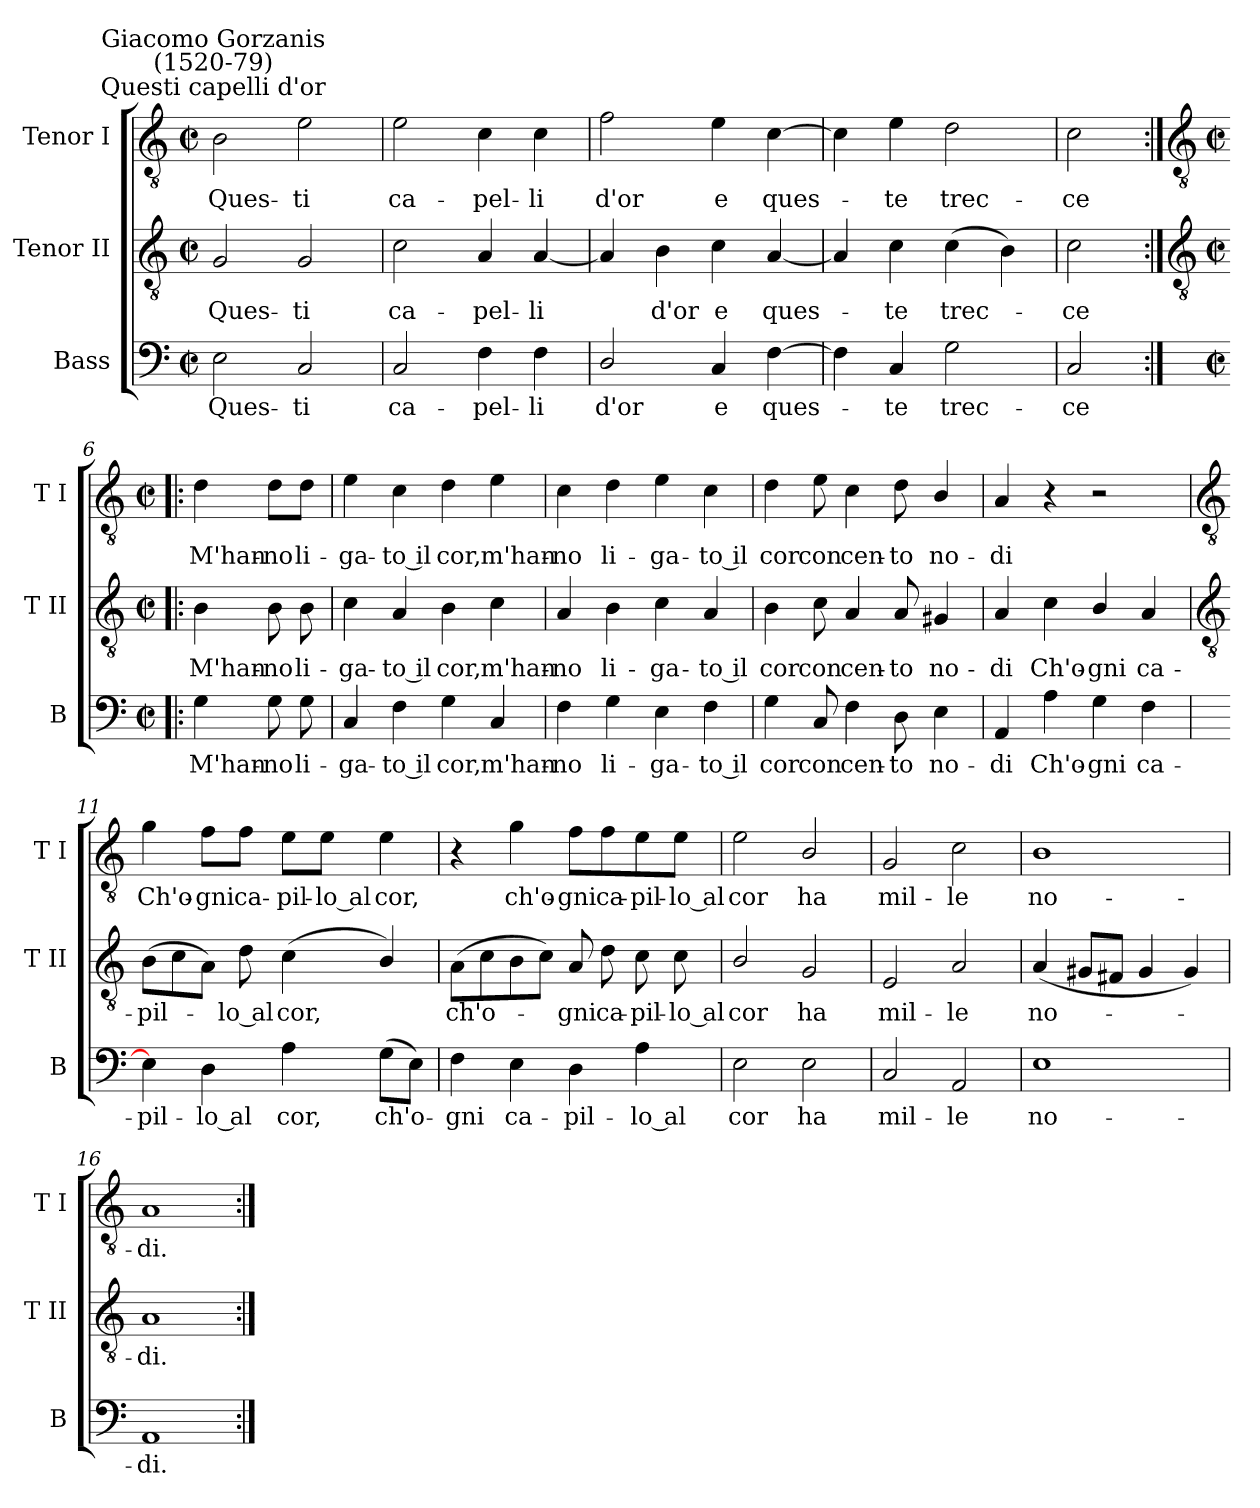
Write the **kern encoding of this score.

**kern	**text	**kern	**text	**kern	**text
*part3	*part3	*part2	*part2	*part1	*part1
*staff3	*staff3	*staff2	*staff2	*staff1	*staff1
*I"Bass	*	*I"Tenor II	*	*I"Tenor I	*
*I'B	*	*I'T II	*	*I'T I	*
*clefF4	*	*clefGv2	*	*clefGv2	*
*k[]	*	*k[]	*	*k[]	*
*C:	*	*C:	*	*C:	*
*M2/2	*	*M2/2	*	*M2/2	*
*met(c|)	*	*met(c|)	*	*met(c|)	*
=1	=1	=1	=1	=1	=1
!	!	!	!	!LO:TX:a:cj:t=Questi capelli d'or	!
!	!	!	!	!LO:TX:a:cj:t=Giacomo Gorzanis\n(1520-79)	!
!	!LO:LY:b	!	!LO:LY:b	!	!LO:LY:b
2E	Ques-	2G	Ques-	2B	Ques-
!	!LO:LY:b	!	!LO:LY:b	!	!LO:LY:b
2C	-ti	2G	-ti	2e	-ti
=2	=2	=2	=2	=2	=2
!	!LO:LY:b	!	!LO:LY:b	!	!LO:LY:b
2C	ca-	2c	ca-	2e	ca-
!	!LO:LY:b	!	!LO:LY:b	!	!LO:LY:b
4F	-pel-	4A	-pel-	4c	-pel-
!	!LO:LY:b	!	!LO:LY:b	!	!LO:LY:b
4F	-li	[4A	-li	4c	-li
=3	=3	=3	=3	=3	=3
!	!LO:LY:b	!	!	!	!LO:LY:b
2D/	d'or	4A]	.	2f	d'or
!	!	!	!LO:LY:b	!	!
.	.	4B	d'or	.	.
!	!LO:LY:b	!	!LO:LY:b	!	!LO:LY:b
4C	e	4c	e	4e	e
!	!LO:LY:b	!	!LO:LY:b	!	!LO:LY:b
[4F	ques-	[4A	ques-	[4c	ques-
=4	=4	=4	=4	=4	=4
4F]	.	4A]	.	4c]	.
!	!LO:LY:b	!	!LO:LY:b	!	!LO:LY:b
4C	te	4c	te	4e	te
!	!LO:LY:b	!	!LO:LY:b	!	!LO:LY:b
2G	trec-	(>4c	trec-	2d	trec-
.	.	4B)	.	.	.
=5	=5	=5	=5	=5	=5
!	!LO:LY:b	!	!LO:LY:b	!	!LO:LY:b
2C	-ce	2c	ce	2c	-ce
!!LO:LB:g=z
=6:|!|:	=6:|!|:	=6:|!|:	=6:|!|:	=6:|!|:	=6:|!|:
*	*	*clefGv2	*	*clefGv2	*
*M2/2	*	*M2/2	*	*M2/2	*
*met(c|)	*	*met(c|)	*	*met(c|)	*
!	!LO:LY:b	!	!LO:LY:b	!	!LO:LY:b
4G	M'han-	4B	M'han-	4d	M'han-
!	!LO:LY:b	!	!LO:LY:b	!	!LO:LY:b
8G	-no	8B	-no	8d\L	-no
!	!LO:LY:b	!	!LO:LY:b	!	!LO:LY:b
8G	li-	8B	li-	8d\J	li-
=7	=7	=7	=7	=7	=7
!	!LO:LY:b	!	!LO:LY:b	!	!LO:LY:b
4C	-ga-	4c	-ga-	4e	-ga-
!	!LO:LY:b	!	!LO:LY:b	!	!LO:LY:b
4F	-to il	4A	-to il	4c	-to il
!	!LO:LY:b	!	!LO:LY:b	!	!LO:LY:b
4G	cor,	4B	cor,	4d	cor,
!	!LO:LY:b	!	!LO:LY:b	!	!LO:LY:b
4C	m'han-	4c	m'han-	4e	m'han-
=8	=8	=8	=8	=8	=8
!	!LO:LY:b	!	!LO:LY:b	!	!LO:LY:b
4F	-no	4A	-no	4c	-no
!	!LO:LY:b	!	!LO:LY:b	!	!LO:LY:b
4G	li-	4B	li-	4d	li-
!	!LO:LY:b	!	!LO:LY:b	!	!LO:LY:b
4E	-ga-	4c	-ga-	4e	-ga-
!	!LO:LY:b	!	!LO:LY:b	!	!LO:LY:b
4F	-to il	4A	-to il	4c	-to il
=9	=9	=9	=9	=9	=9
!	!LO:LY:b	!	!LO:LY:b	!	!LO:LY:b
4G	cor	4B	cor	4d	cor
!	!LO:LY:b	!	!LO:LY:b	!	!LO:LY:b
8C	con	8c	con	8e	con
!	!LO:LY:b	!	!LO:LY:b	!	!LO:LY:b
4F	cen-	4A	cen-	4c	cen-
!	!LO:LY:b	!	!LO:LY:b	!	!LO:LY:b
8D	-to	8A	-to	8d	-to
!	!LO:LY:b	!	!LO:LY:b	!	!LO:LY:b
4E	no-	4G#X	no-	4B/	no-
=10	=10	=10	=10	=10	=10
!	!LO:LY:b	!	!LO:LY:b	!	!LO:LY:b
4AA	-di	4A	-di	4A	-di
!	!LO:LY:b	!	!LO:LY:b	!	!
4A	Ch'o-	4c	Ch'o-	4r	.
!	!LO:LY:b	!	!LO:LY:b	!	!
4G	-gni	4B/	-gni	2r	.
!	!LO:LY:b	!	!LO:LY:b	!	!
4F	ca-	4A	ca-	.	.
!!LO:LB:g=z
=11	=11	=11	=11	=11	=11
*	*	*clefGv2	*	*clefGv2	*
!	!LO:LY:b	!	!LO:LY:b	!	!LO:LY:b
4E]	-pil-	(>8BL	-pil-	4g	Ch'o-
.	.	8c	.	.	.
!	!LO:LY:b	!	!	!	!LO:LY:b
4D	-lo al	8AJ)	.	8f\L	-gni
!	!	!	!LO:LY:b	!	!LO:LY:b
.	.	8d	lo al	8f\J	ca-
!	!LO:LY:b	!	!LO:LY:b	!	!LO:LY:b
4A	cor,	(>4c	cor,	8e\L	-pil-
!	!	!	!	!	!LO:LY:b
.	.	.	.	8e\J	-lo al
!	!LO:LY:b	!	!	!	!LO:LY:b
(>8GL	ch'o-	4B/)	.	4e	cor,
8EJ)	.	.	.	.	.
=12	=12	=12	=12	=12	=12
!	!LO:LY:b	!	!LO:LY:b	!	!
4F	gni	(>8AL	ch'o-	4r	.
.	.	8c	.	.	.
!	!LO:LY:b	!	!	!	!LO:LY:b
4E	ca-	8B	.	4g	ch'o-
.	.	8cJ)	.	.	.
!	!LO:LY:b	!	!LO:LY:b	!	!LO:LY:b
4D	-pil-	8A	gni	8f\L	-gni
!	!	!	!LO:LY:b	!	!LO:LY:b
.	.	8d	ca-	8f\	ca-
!	!LO:LY:b	!	!LO:LY:b	!	!LO:LY:b
4A	-lo al	8c	-pil-	8e\	-pil-
!	!	!	!LO:LY:b	!	!LO:LY:b
.	.	8c	-lo al	8e\J	-lo al
=13	=13	=13	=13	=13	=13
!	!LO:LY:b	!	!LO:LY:b	!	!LO:LY:b
2E	cor	2B/	cor	2e	cor
!	!LO:LY:b	!	!LO:LY:b	!	!LO:LY:b
2E	ha	2G	ha	2B/	ha
=14	=14	=14	=14	=14	=14
!	!LO:LY:b	!	!LO:LY:b	!	!LO:LY:b
2C	mil-	2E	mil-	2G	mil-
!	!LO:LY:b	!	!LO:LY:b	!	!LO:LY:b
2AA	-le	2A	-le	2c	-le
=15	=15	=15	=15	=15	=15
!	!LO:LY:b	!	!LO:LY:b	!	!LO:LY:b
1E	no-	(<4A	no-	1B	no-
.	.	8G#XL	.	.	.
.	.	8F#XJ	.	.	.
.	.	4G#	.	.	.
.	.	4G#)	.	.	.
=16	=16	=16	=16	=16	=16
!	!LO:LY:b	!	!LO:LY:b	!	!LO:LY:b
1AA	-di.	1A	di.	1A	-di.
=:|!	=:|!	=:|!	=:|!	=:|!	=:|!
*-	*-	*-	*-	*-	*-
